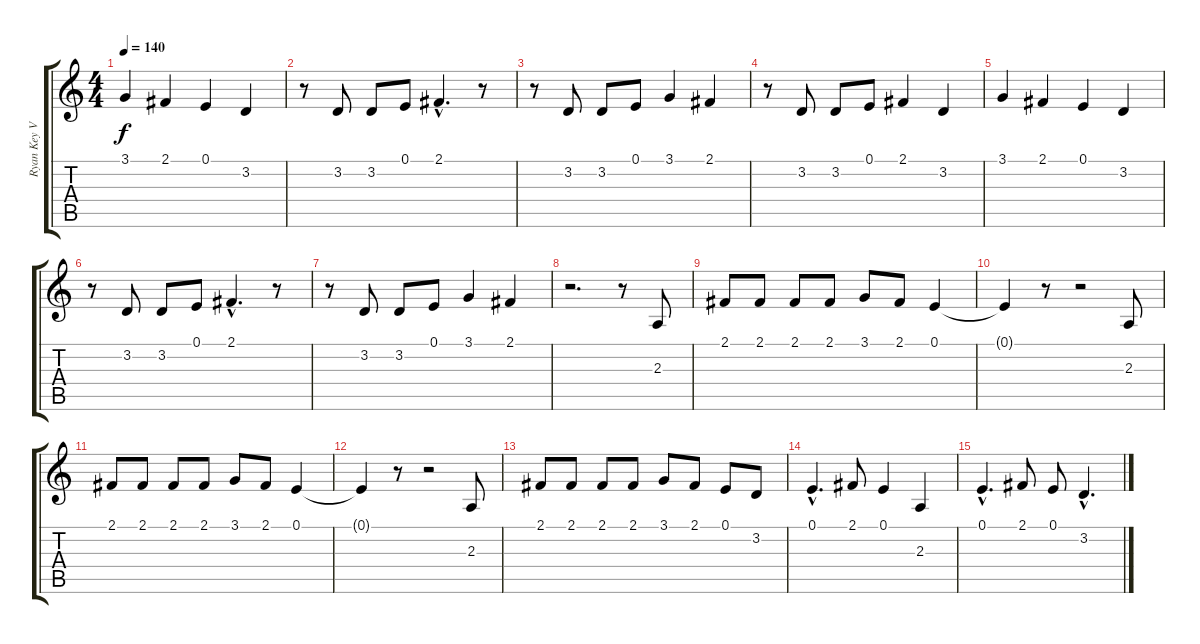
\track ("Ryan Key Vocals" "Ryan Key V") {instrument lead2sawtooth}
\staff {score tabs}
\tuning (E4 B3 G3 D3 A2 E2) {hide}
\ts (4 4)
\tempo 140
\clef g2
\ks c
3.1.4{dy f} 2.1.4 0.1.4 3.2.4 |
r.8 3.2.8 3.2.8 0.1.8 2.1{hac}.4{d} r.8 |
r.8 3.2.8 3.2.8 0.1.8 3.1.4 2.1.4 |
r.8{volume 16} 3.2.8 3.2.8 0.1.8 2.1.4 3.2.4 |
3.1.4 2.1.4 0.1.4 3.2.4 |
r.8 3.2.8 3.2.8 0.1.8 2.1{hac}.4{d} r.8 |
r.8 3.2.8 3.2.8 0.1.8 3.1.4 2.1.4 |
r.2{d volume 13} r.8 2.3.8 |
2.1.8 2.1.8 2.1.8 2.1.8 3.1.8 2.1.8 0.1.4 |
0.1{t}.4 r.8 r.2 2.3.8 |
2.1.8 2.1.8 2.1.8 2.1.8 3.1.8 2.1.8 0.1.4 |
0.1{t}.4 r.8 r.2 2.3.8 |
2.1.8 2.1.8 2.1.8 2.1.8 3.1.8 2.1.8 0.1.8 3.2.8 |
0.1{hac}.4{d} 2.1.8 0.1.4 2.3.4 |
0.1{hac}.4{d} 2.1.8 0.1.8 3.2{hac}.4{d}
